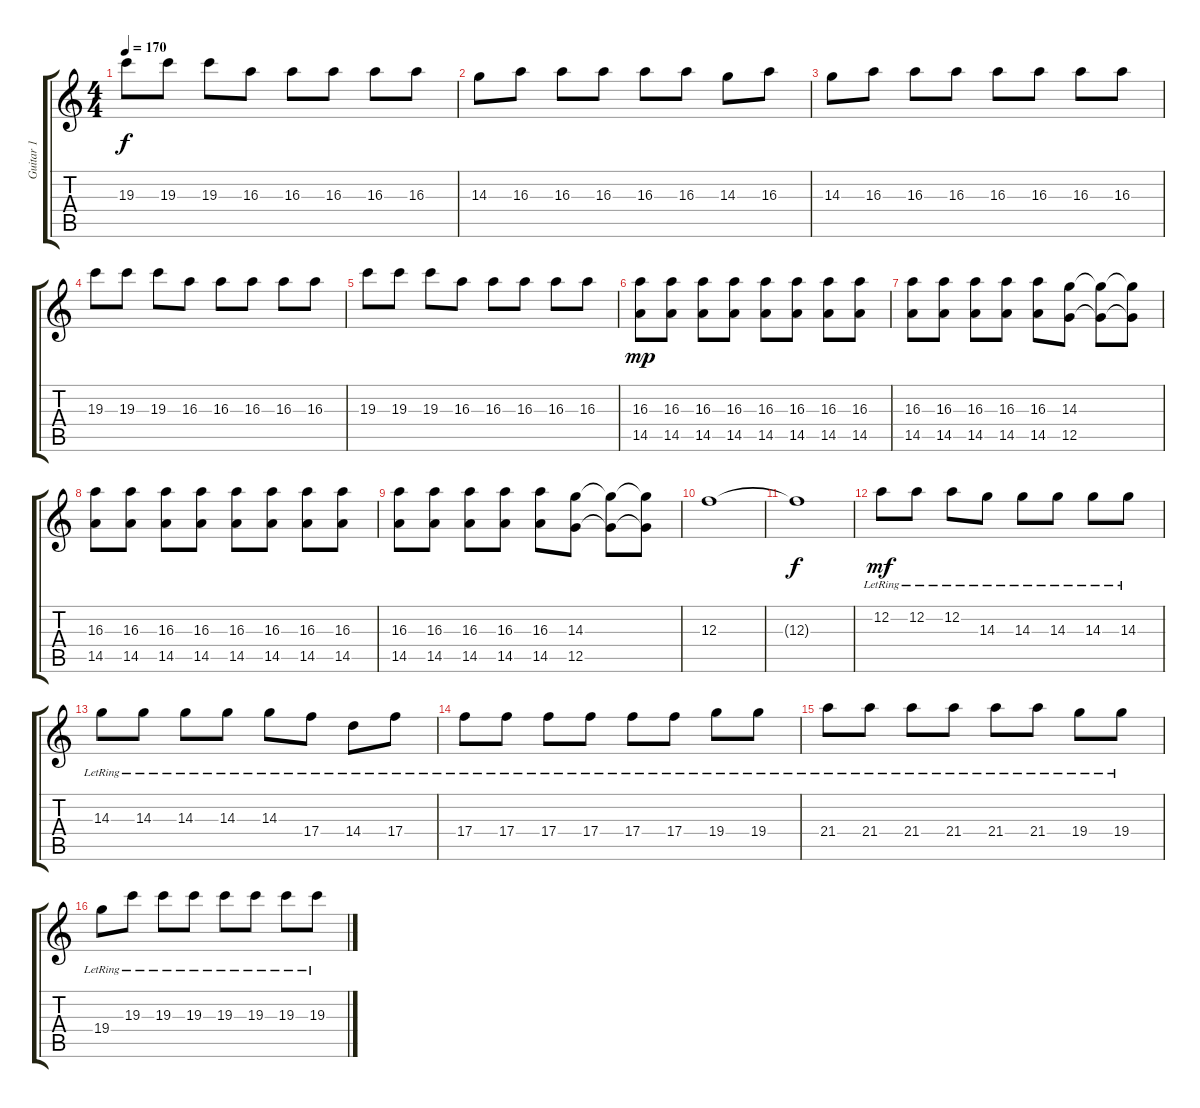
\track ("Guitar 1" "Guitar 1") {instrument distortionguitar}
\staff {score tabs}
\tuning (D4 A3 F3 C3 G2 C2) {hide}
\ts (4 4)
\tempo 170
\clef g2
\ks c
19.3.8{dy f} 19.3.8 19.3.8 16.3.8 16.3.8 16.3.8 16.3.8 16.3.8 |
14.3.8 16.3.8 16.3.8 16.3.8 16.3.8 16.3.8 14.3.8 16.3.8 |
14.3.8 16.3.8 16.3.8 16.3.8 16.3.8 16.3.8 16.3.8 16.3.8 |
19.3.8 19.3.8 19.3.8 16.3.8 16.3.8 16.3.8 16.3.8 16.3.8 |
19.3.8 19.3.8 19.3.8 16.3.8 16.3.8 16.3.8 16.3.8 16.3.8 |
(16.3 14.5).8{dy mp} (16.3 14.5).8 (16.3 14.5).8 (16.3 14.5).8 (16.3 14.5).8 (16.3 14.5).8 (16.3 14.5).8 (16.3 14.5).8 |
(16.3 14.5).8 (16.3 14.5).8 (16.3 14.5).8 (16.3 14.5).8 (16.3 14.5).8 (14.3 12.5).8 (14.3{t} 12.5{t}).8 (14.3{t} 12.5{t}).8 |
(16.3 14.5).8 (16.3 14.5).8 (16.3 14.5).8 (16.3 14.5).8 (16.3 14.5).8 (16.3 14.5).8 (16.3 14.5).8 (16.3 14.5).8 |
(16.3 14.5).8 (16.3 14.5).8 (16.3 14.5).8 (16.3 14.5).8 (16.3 14.5).8 (14.3 12.5).8 (14.3{t} 12.5{t}).8 (14.3{t} 12.5{t}).8 |
12.3.1 |
12.3{t}.1{dy f} |
12.2{lr}.8{dy mf instrument electricguitarjazz} 12.2{lr}.8 12.2{lr}.8 14.3{lr}.8 14.3{lr}.8 14.3{lr}.8 14.3{lr}.8 14.3{lr}.8 |
14.3{lr}.8 14.3{lr}.8 14.3{lr}.8 14.3{lr}.8 14.3{lr}.8 17.4{lr}.8 14.4{lr}.8 17.4{lr}.8 |
17.4{lr}.8 17.4{lr}.8 17.4{lr}.8 17.4{lr}.8 17.4{lr}.8 17.4{lr}.8 19.4{lr}.8 19.4{lr}.8 |
21.4{lr}.8 21.4{lr}.8 21.4{lr}.8 21.4{lr}.8 21.4{lr}.8 21.4{lr}.8 19.4{lr}.8 19.4{lr}.8 |
19.4{lr}.8 19.3{lr}.8 19.3{lr}.8 19.3{lr}.8 19.3{lr}.8 19.3{lr}.8 19.3{lr}.8 19.3{lr}.8
